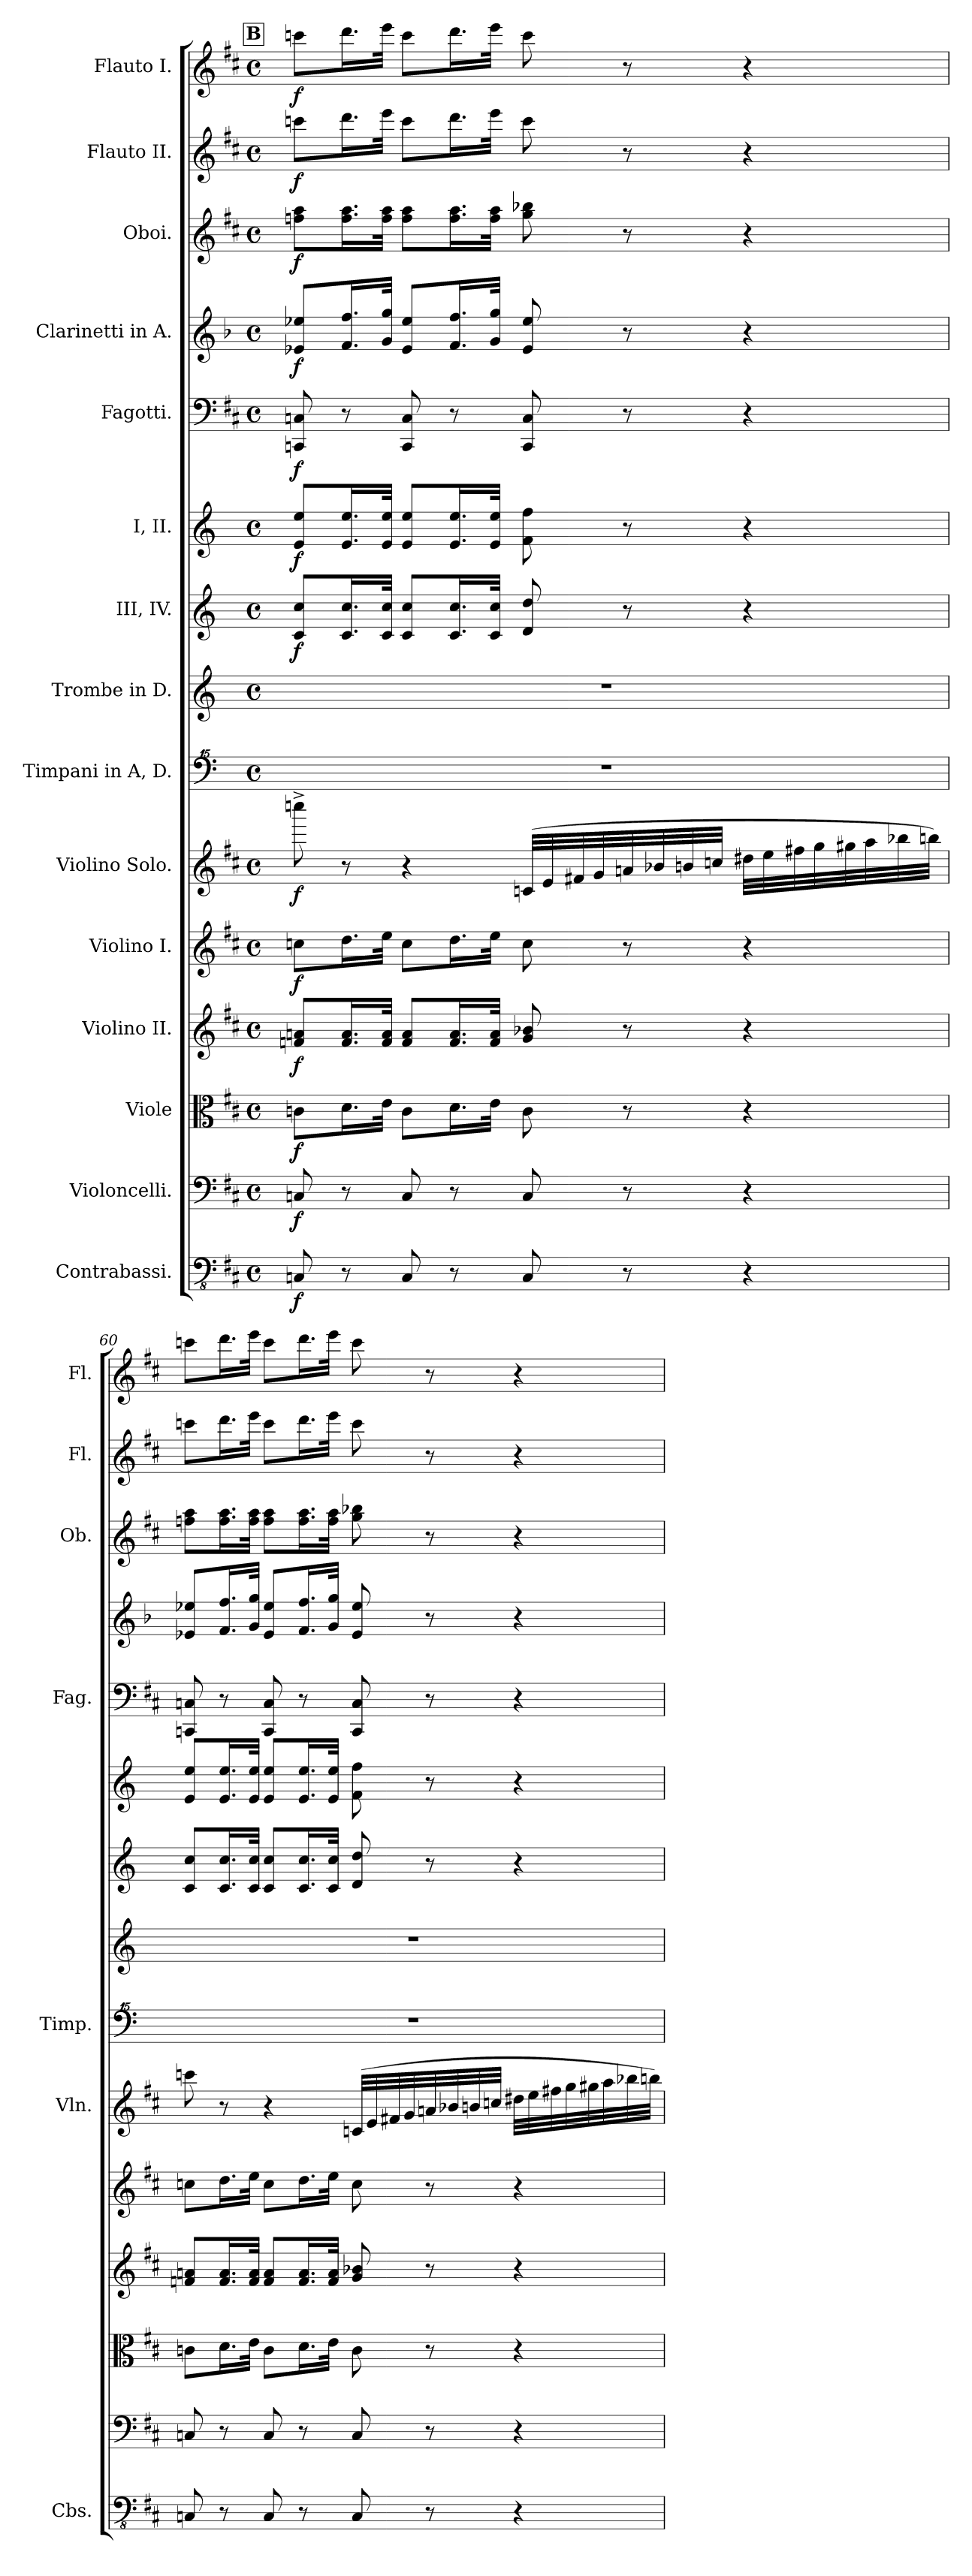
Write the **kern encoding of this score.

**kern	**dynam	**kern	**dynam	**kern	**dynam	**kern	**dynam	**kern	**dynam	**kern	**dynam	**kern	**kern	**kern	**dynam	**kern	**dynam	**kern	**dynam	**kern	**dynam	**kern	**dynam	**kern	**dynam	**kern	**dynam
*part15	*part15	*part14	*part14	*part13	*part13	*part12	*part12	*part11	*part11	*part10	*part10	*part9	*part8	*part7	*part7	*part6	*part6	*part5	*part5	*part4	*part4	*part3	*part3	*part2	*part2	*part1	*part1
*staff15	*staff15	*staff14	*staff14	*staff13	*staff13	*staff12	*staff12	*staff11	*staff11	*staff10	*staff10	*staff9	*staff8	*staff7	*staff7	*staff6	*staff6	*staff5	*staff5	*staff4	*staff4	*staff3	*staff3	*staff2	*staff2	*staff1	*staff1
*I"Contrabassi.	*	*I"Violoncelli.	*	*I"Viole	*	*I"Violino II.	*	*I"Violino I.	*	*I"Violino Solo.	*	*I"Timpani in A, D.	*I"Trombe in D.	*I"III, IV.	*	*I"I, II.	*	*I"Fagotti.	*	*I"Clarinetti in A.	*	*I"Oboi.	*	*I"Flauto II.	*	*I"Flauto I.	*
*I'Cbs.	*	*	*	*	*	*	*	*	*	*I'Vln.	*	*I'Timp.	*	*	*	*	*	*I'Fag.	*	*	*	*I'Ob.	*	*I'Fl.	*	*I'Fl.	*
!!LO:PB:g=z
*clefFv4	*	*clefF4	*	*clefC3	*	*clefG2	*	*clefG2	*	*clefG2	*	*clefF^^4	*clefG2	*clefG2	*	*clefG2	*	*clefF4	*	*clefG2	*	*clefG2	*	*clefG2	*	*clefG2	*
*	*	*	*	*	*	*	*	*	*	*	*	*ITrd7c12	*ITrd-1c-2	*ITrd4c7	*	*ITrd4c7	*	*	*	*ITrd2c3	*	*	*	*	*	*	*
*k[f#c#]	*	*k[f#c#]	*	*k[f#c#]	*	*k[f#c#]	*	*k[f#c#]	*	*k[f#c#]	*	*k[]	*k[f#c#]	*k[b-]	*	*k[b-]	*	*k[f#c#]	*	*k[f#c#]	*	*k[f#c#]	*	*k[f#c#]	*	*k[f#c#]	*
*M4/4	*	*M4/4	*	*M4/4	*	*M4/4	*	*M4/4	*	*M4/4	*	*M4/4	*M4/4	*M4/4	*	*M4/4	*	*M4/4	*	*M4/4	*	*M4/4	*	*M4/4	*	*M4/4	*
*met(c)	*	*met(c)	*	*met(c)	*	*met(c)	*	*met(c)	*	*met(c)	*	*met(c)	*met(c)	*met(c)	*	*met(c)	*	*met(c)	*	*met(c)	*	*met(c)	*	*met(c)	*	*met(c)	*
!!LO:REH:place=s1:a:B:fs=14:t=B
=59	=59	=59	=59	=59	=59	=59	=59	=59	=59	=59	=59	=59	=59	=59	=59	=59	=59	=59	=59	=59	=59	=59	=59	=59	=59	=59	=59
!	!LO:DY:b	!	!LO:DY:b	!	!LO:DY:b	!	!LO:DY:b	!	!LO:DY:b	!	!LO:DY:b	!	!	!	!LO:DY:b	!	!LO:DY:b	!	!LO:DY:b	!	!LO:DY:b	!	!LO:DY:b	!	!LO:DY:b	!	!LO:DY:b
8CCn/	f	8Cn/	f	8cn\L	f	8fn/ 8an/L	f	8ccn\L	f	8ccccn^\	f	1r	1r	8F/ 8f/L	f	8A/ 8a/L	f	8CCn/ 8Cn/	f	8cn/ 8ccn/L	f	8ffn\ 8aa\L	f	8cccn\L	f	8cccn\L	f
8r	.	8r	.	16.d\L	.	16.f/ 16.a/L	.	16.dd\L	.	8r	.	.	.	16.F/ 16.f/L	.	16.A/ 16.a/L	.	8r	.	16.d/ 16.dd/L	.	16.ff\ 16.aa\L	.	16.ddd\L	.	16.ddd\L	.
.	.	.	.	32e\JJk	.	32f/ 32a/JJk	.	32ee\JJk	.	.	.	.	.	32F/ 32f/JJk	.	32A/ 32a/JJk	.	.	.	32e/ 32ee/JJk	.	32ff\ 32aa\JJk	.	32eee\JJk	.	32eee\JJk	.
8CC/	.	8C/	.	8c\L	.	8f/ 8a/L	.	8cc\L	.	4r	.	.	.	8F/ 8f/L	.	8A/ 8a/L	.	8CC/ 8C/	.	8c/ 8cc/L	.	8ff\ 8aa\L	.	8ccc\L	.	8ccc\L	.
8r	.	8r	.	16.d\L	.	16.f/ 16.a/L	.	16.dd\L	.	.	.	.	.	16.F/ 16.f/L	.	16.A/ 16.a/L	.	8r	.	16.d/ 16.dd/L	.	16.ff\ 16.aa\L	.	16.ddd\L	.	16.ddd\L	.
.	.	.	.	32e\JJk	.	32f/ 32a/JJk	.	32ee\JJk	.	.	.	.	.	32F/ 32f/JJk	.	32A/ 32a/JJk	.	.	.	32e/ 32ee/JJk	.	32ff\ 32aa\JJk	.	32eee\JJk	.	32eee\JJk	.
8CC/	.	8C/	.	8c\	.	8g/ 8b-X/	.	8cc\	.	(32cn/LLL	.	.	.	8G/ 8g/	.	8B-\ 8b-\	.	8CC/ 8C/	.	8c/ 8cc/	.	8gg\ 8bb-X\	.	8ccc\	.	8ccc\	.
.	.	.	.	.	.	.	.	.	.	32e/	.	.	.	.	.	.	.	.	.	.	.	.	.	.	.	.	.
.	.	.	.	.	.	.	.	.	.	32f#X/	.	.	.	.	.	.	.	.	.	.	.	.	.	.	.	.	.
.	.	.	.	.	.	.	.	.	.	32g/	.	.	.	.	.	.	.	.	.	.	.	.	.	.	.	.	.
8r	.	8r	.	8r	.	8r	.	8r	.	32an/	.	.	.	8r	.	8r	.	8r	.	8r	.	8r	.	8r	.	8r	.
.	.	.	.	.	.	.	.	.	.	32b-X/	.	.	.	.	.	.	.	.	.	.	.	.	.	.	.	.	.
.	.	.	.	.	.	.	.	.	.	32bn/	.	.	.	.	.	.	.	.	.	.	.	.	.	.	.	.	.
.	.	.	.	.	.	.	.	.	.	32ccn/JJJ	.	.	.	.	.	.	.	.	.	.	.	.	.	.	.	.	.
4r	.	4r	.	4r	.	4r	.	4r	.	32dd#X\LLL	.	.	.	4r	.	4r	.	4r	.	4r	.	4r	.	4r	.	4r	.
.	.	.	.	.	.	.	.	.	.	32ee\	.	.	.	.	.	.	.	.	.	.	.	.	.	.	.	.	.
.	.	.	.	.	.	.	.	.	.	32ff#X\	.	.	.	.	.	.	.	.	.	.	.	.	.	.	.	.	.
.	.	.	.	.	.	.	.	.	.	32gg\	.	.	.	.	.	.	.	.	.	.	.	.	.	.	.	.	.
.	.	.	.	.	.	.	.	.	.	32gg#X\	.	.	.	.	.	.	.	.	.	.	.	.	.	.	.	.	.
.	.	.	.	.	.	.	.	.	.	32aa\	.	.	.	.	.	.	.	.	.	.	.	.	.	.	.	.	.
.	.	.	.	.	.	.	.	.	.	32bb-X\	.	.	.	.	.	.	.	.	.	.	.	.	.	.	.	.	.
.	.	.	.	.	.	.	.	.	.	32bbn\JJJ)	.	.	.	.	.	.	.	.	.	.	.	.	.	.	.	.	.
=60	=60	=60	=60	=60	=60	=60	=60	=60	=60	=60	=60	=60	=60	=60	=60	=60	=60	=60	=60	=60	=60	=60	=60	=60	=60	=60	=60
8CCn/	.	8Cn/	.	8cn\L	.	8fn/ 8an/L	.	8ccn\L	.	8cccn\	.	1r	1r	8F/ 8f/L	.	8A/ 8a/L	.	8CCn/ 8Cn/	.	8cn/ 8ccn/L	.	8ffn\ 8aa\L	.	8cccn\L	.	8cccn\L	.
8r	.	8r	.	16.d\L	.	16.f/ 16.a/L	.	16.dd\L	.	8r	.	.	.	16.F/ 16.f/L	.	16.A/ 16.a/L	.	8r	.	16.d/ 16.dd/L	.	16.ff\ 16.aa\L	.	16.ddd\L	.	16.ddd\L	.
.	.	.	.	32e\JJk	.	32f/ 32a/JJk	.	32ee\JJk	.	.	.	.	.	32F/ 32f/JJk	.	32A/ 32a/JJk	.	.	.	32e/ 32ee/JJk	.	32ff\ 32aa\JJk	.	32eee\JJk	.	32eee\JJk	.
8CC/	.	8C/	.	8c\L	.	8f/ 8a/L	.	8cc\L	.	4r	.	.	.	8F/ 8f/L	.	8A/ 8a/L	.	8CC/ 8C/	.	8c/ 8cc/L	.	8ff\ 8aa\L	.	8ccc\L	.	8ccc\L	.
8r	.	8r	.	16.d\L	.	16.f/ 16.a/L	.	16.dd\L	.	.	.	.	.	16.F/ 16.f/L	.	16.A/ 16.a/L	.	8r	.	16.d/ 16.dd/L	.	16.ff\ 16.aa\L	.	16.ddd\L	.	16.ddd\L	.
.	.	.	.	32e\JJk	.	32f/ 32a/JJk	.	32ee\JJk	.	.	.	.	.	32F/ 32f/JJk	.	32A/ 32a/JJk	.	.	.	32e/ 32ee/JJk	.	32ff\ 32aa\JJk	.	32eee\JJk	.	32eee\JJk	.
8CC/	.	8C/	.	8c\	.	8g/ 8b-X/	.	8cc\	.	(32cn/LLL	.	.	.	8G/ 8g/	.	8B-\ 8b-\	.	8CC/ 8C/	.	8c/ 8cc/	.	8gg\ 8bb-X\	.	8ccc\	.	8ccc\	.
.	.	.	.	.	.	.	.	.	.	32e/	.	.	.	.	.	.	.	.	.	.	.	.	.	.	.	.	.
.	.	.	.	.	.	.	.	.	.	32f#X/	.	.	.	.	.	.	.	.	.	.	.	.	.	.	.	.	.
.	.	.	.	.	.	.	.	.	.	32g/	.	.	.	.	.	.	.	.	.	.	.	.	.	.	.	.	.
8r	.	8r	.	8r	.	8r	.	8r	.	32an/	.	.	.	8r	.	8r	.	8r	.	8r	.	8r	.	8r	.	8r	.
.	.	.	.	.	.	.	.	.	.	32b-X/	.	.	.	.	.	.	.	.	.	.	.	.	.	.	.	.	.
.	.	.	.	.	.	.	.	.	.	32bn/	.	.	.	.	.	.	.	.	.	.	.	.	.	.	.	.	.
.	.	.	.	.	.	.	.	.	.	32ccn/JJJ	.	.	.	.	.	.	.	.	.	.	.	.	.	.	.	.	.
4r	.	4r	.	4r	.	4r	.	4r	.	32dd#X\LLL	.	.	.	4r	.	4r	.	4r	.	4r	.	4r	.	4r	.	4r	.
.	.	.	.	.	.	.	.	.	.	32ee\	.	.	.	.	.	.	.	.	.	.	.	.	.	.	.	.	.
.	.	.	.	.	.	.	.	.	.	32ff#X\	.	.	.	.	.	.	.	.	.	.	.	.	.	.	.	.	.
.	.	.	.	.	.	.	.	.	.	32gg\	.	.	.	.	.	.	.	.	.	.	.	.	.	.	.	.	.
.	.	.	.	.	.	.	.	.	.	32gg#X\	.	.	.	.	.	.	.	.	.	.	.	.	.	.	.	.	.
.	.	.	.	.	.	.	.	.	.	32aa\	.	.	.	.	.	.	.	.	.	.	.	.	.	.	.	.	.
.	.	.	.	.	.	.	.	.	.	32bb-X\	.	.	.	.	.	.	.	.	.	.	.	.	.	.	.	.	.
.	.	.	.	.	.	.	.	.	.	32bbn\JJJ)	.	.	.	.	.	.	.	.	.	.	.	.	.	.	.	.	.
=	=	=	=	=	=	=	=	=	=	=	=	=	=	=	=	=	=	=	=	=	=	=	=	=	=	=	=
*-	*-	*-	*-	*-	*-	*-	*-	*-	*-	*-	*-	*-	*-	*-	*-	*-	*-	*-	*-	*-	*-	*-	*-	*-	*-	*-	*-
